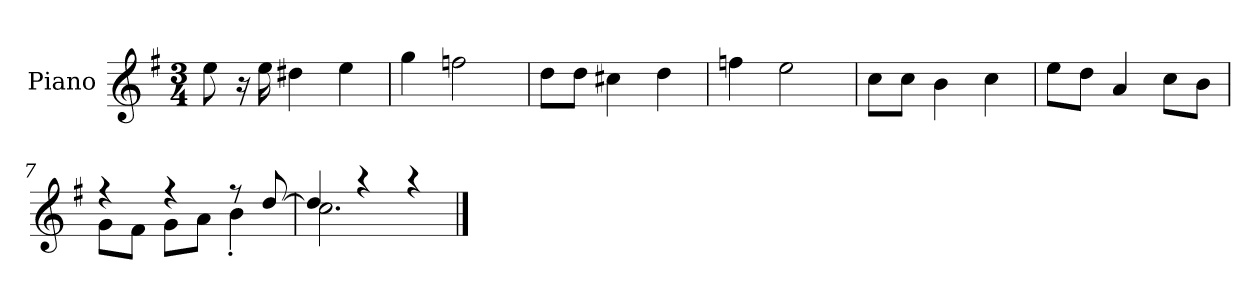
**kern
*part1
*staff1
*I"Piano
*I'P-no
*clefG2
*k[f#]
*M3/4
*MM180
=1
8ee\
16r
16ee\
4dd#X\
4ee\
=2
4gg\
2ffn\
=3
8dd\L
8dd\J
4cc#X\
4dd\
=4
4ffn\
2ee\
=5
8cc\L
8cc\J
4b\
4cc\
=6
8ee\L
8dd\J
4a/
8cc\L
8b\J
=7
*^
4r	8g\L
.	8f#\J
4r	8g\L
.	8a\J
8r	4b'\
[8dd/	.
=8	=8
4dd/]	2.cc\
4r	.
4r	.
*v	*v
==
*-
